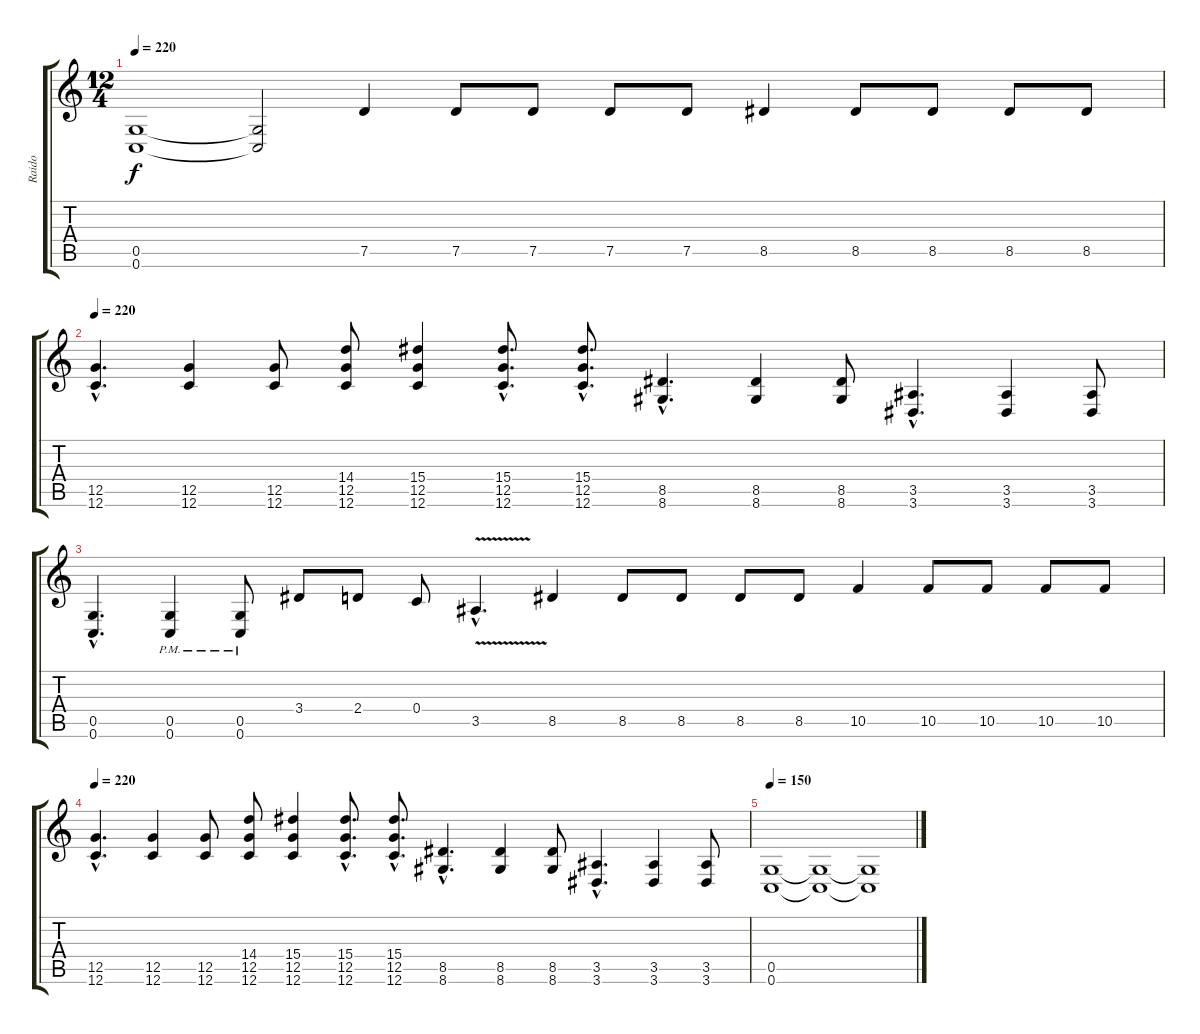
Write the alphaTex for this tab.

\track ("Raido" "Raido") {instrument distortionguitar}
\staff {score tabs}
\tuning (D4 A3 F3 C3 G2 C2) {hide}
\ts (12 4)
\tempo 220
\clef g2
\ks c
(0.5 0.6).1{dy f} (0.5{t} 0.6{t}).2 7.5.4 7.5.8 7.5.8 7.5.8 7.5.8 8.5.4 8.5.8 8.5.8 8.5.8 8.5.8 |
\tempo 220
(12.5{hac} 12.6{hac}).4{d} (12.5 12.6).4 (12.5 12.6).8 (14.4 12.5 12.6).8 (15.4 12.5 12.6).4 (15.4{hac} 12.5{hac} 12.6{hac}).8{d} (15.4{hac} 12.5{hac} 12.6{hac}).8{d} (8.5{hac} 8.6{hac}).4{d} (8.5 8.6).4 (8.5 8.6).8 (3.5{hac} 3.6{hac}).4{d} (3.5 3.6).4 (3.5 3.6).8 |
(0.5{hac} 0.6{hac}).4{d} (0.5{pm} 0.6{pm}).4 (0.5{pm} 0.6{pm}).8 3.4.8 2.4.8 0.4.8 3.5{v hac}.4{d} 8.5.4 8.5.8 8.5.8 8.5.8 8.5.8 10.5.4 10.5.8 10.5.8 10.5.8 10.5.8 |
\tempo 220
(12.5{hac} 12.6{hac}).4{d} (12.5 12.6).4 (12.5 12.6).8 (14.4 12.5 12.6).8 (15.4 12.5 12.6).4 (15.4{hac} 12.5{hac} 12.6{hac}).8{d} (15.4{hac} 12.5{hac} 12.6{hac}).8{d} (8.5{hac} 8.6{hac}).4{d} (8.5 8.6).4 (8.5 8.6).8 (3.5{hac} 3.6{hac}).4{d} (3.5 3.6).4 (3.5 3.6).8 |
\tempo 150
(0.5 0.6).1 (0.5{t} 0.6{t}).1 (0.5{t} 0.6{t}).1
